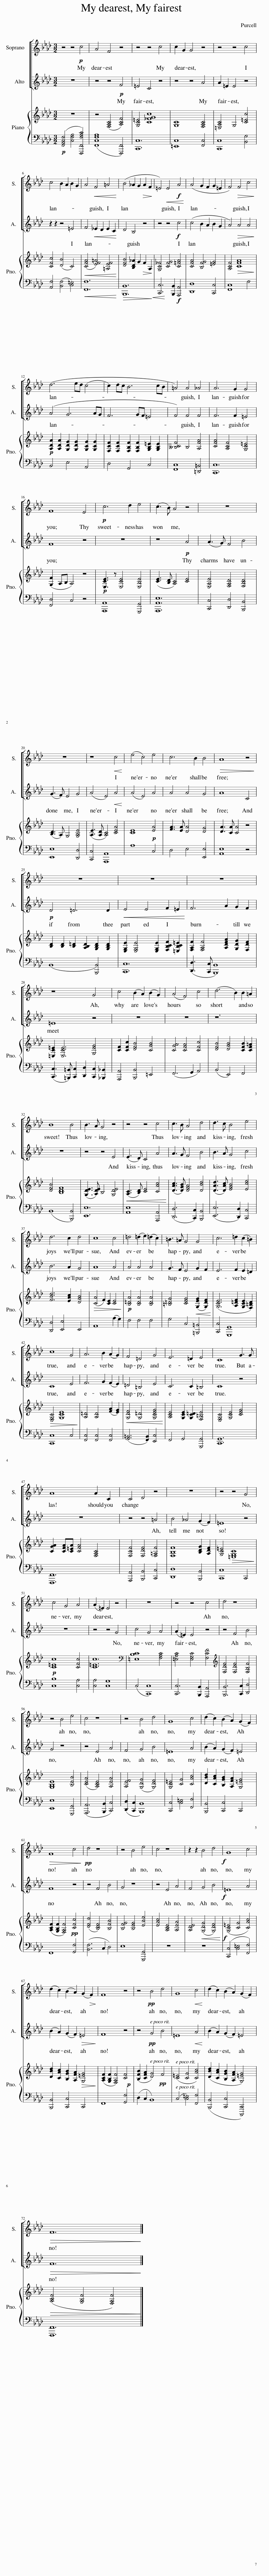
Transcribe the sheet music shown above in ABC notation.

X:1
%%score [ 1 2 ] { 3 | 4 }
L:1/8
M:3/2
I:linebreak $
K:Ab
V:1 treble
V:2 treble
V:3 treble
V:4 bass
V:1
 z4 z4!p! c4 | A4 F4 z4 | z4 z4 c4 | c2 G2 G4 z4 | z4 z4 c4 |$ %5
 c4 B2 A2 B2 G2 | A4!<(! F4 =A4!<)! | (B4 _A2 G2!>(! A2 F2!>)! | =E4)!<(! E4!f! A4!<)! | (A4 G2 F2 G2 =E2 | %10
 F4)!>(! F4 c4!>)! |$ (d6 ed (c4 | c2) dc B6 cB | =A4) A4 _A4 | A6 G2 G4 |$ %15
[K:Ab] F8 E4 |!p! c6 d2 e4 | (c3 B) A4 z4 | z12 |$ z12 | %20
 z8!<(! c4!<)! | (e4 c4) e4 | c6 B2 B4 |!>(! A8 z4!>)! |$ z12 | %25
 z12 | z12 |$ z8 G4 | c4 (B2 A2) (B2 G2) | (A4 F4) c4 | %30
 (d6 B2) B2 =A2 |$ B8 B4 | B3 A G4 z4 | z4 z4 c4 | c3 B A4 d4 | %35
 d3 c B4 e4 |$ d6 c2 d4 | c8 c4 | =d4 (=d2 e2) (=d2 c2) | =B3 =A G4 G4 | %40
 c6 =d2 (c2 =B2) |$ c8 G4 | A6 B2 (A2 G2) | F4 =D4 G4 | E6 =D2 E4 | %45
 C8 G3 G |$ A8 A2 C2 | C4 D4 z4 | z12 | z4 z4 G4 |$ %50
 c4 G4 A4 | (A2 =E2) E4 z4 | z12 | z4 z4 c4 | d4 z8 |$ %55
 z4 B4 e4 | c4 z8 | z4 B4 d4 | G8 c4 | (d2 c2) (B2 A2) (G2 F2) |$ %60
!>(! F8 c4!>)! |!pp! d4 z8 | z4 B4 e4 | c4 z8 | z2 z2 B4 d4 | %65
!f! G8 c4 |$ (d2 c2) (B2 A2) (G2!>(! F2)!>)! | F8 z4 | z4!pp! B4 d4 | G8!<(! c4!<)! | %70
 (d2 c2) (B2 A2) (G2 F2) |$!>(! F12!>)! |] %72
V:2
 z12 | z4 z4!p! F4 | =E4 C4 z4 | z4 z4 A4 | A2 =E2 E4 z4 |$ %5
 z2 z2 z4 =E4 | F4!<(! _E2 D2 E2 C2!<)! | D4 B,4 z4 | z4 z4!f! c4 | (c4 B2 A2 B2 G2 | %10
 A4)!>(! A4 A4!>)! |$ (A4 G6 AG | F6 GF =E4 | F4) F4 F4 | F6 F2 =E4 |$ %15
[K:Ab] F8 z4 | z12 | z8!p! A4 | (A3 G) F4 B4 |$ (G3 F) E4 G4 | %20
 (A4 E4)!<(! A4!<)! | (A4 E4) A4 | A4 A4 G4 | A8 C4 |$!p! D4 =D6 D2 | %25
!<(! E4 E4 F2 =E2!<)! | F6 A2 G2 F2 |$ =E8 z4 | z12 | z12 | %30
 z12 |$ z12 | z4 z4 E4 | (E3 D) C4 A4 | A3 G F4 B4 | %35
 B3 A G4 c4 |$ B6 A2 G4 | A8 A4 | A4 A4 A4 | G3 F E4 G2 F2 | %40
 E6 F2 E2 =D2 |$ C8 E4 | F6 G2 (F2 E2) | =D4 =B,4 E4 | C6 C2 =B,4 | %45
 C8 z4 |$ z12 | z4 z4 =A4 | B4 _A4 (G2 F2) | =E8 z4 |$ %50
 z12 | z4 z4 G4 | c4 G4 A4 | (A2 =E2) E4 z4 | z4 F4 B4 |$ %55
 G4 z8 | z4 E4 A4 | F4 G4 B4 | =E8 A4 | (B2 A2) (G2 F2) =E4 |$ %60
 F8 z4 | z4 F4 B4 | G4 z8 | z4 E4 A4 | F4 G4 B4 | %65
!f! =E8 A4 |$ (B2 A2) (G2 F2)!>(! =E4!>)! | F8 z4 | z4!pp! G4 B4 | =E8!<(! A4!<)! | %70
 (B2 A2) (G2 F2) =E4 |$!>(! F12!>)! |] %72
V:3
 z12 | z4 ([F,A,C]4 [A,CF]4) | [G,C=E]4 [C_FGc]8 | [G,C]8 [F,A,C]4 | [=E,A,C]4 G,4 [C=Ec]4 |$ %5
 [CFc]4 ([DB]4 C4) |!<(! ([CFA]4 [EF=A]4) [=A,EF]4!<)! | [DFB]4 [B,D_A]2 G2!>(! F2 A,2!>)! | [G,C_F]4 [CFG]4 [C=FA]4 | [CFA]4 [B,FG]4 [=EG]4 | %10
 [A,CF]4!>(! [CFA]8!>)! |$!p! [A,DA]2 [A,DA]2 [G,DG]2 [G,DG]2 [G,CG]2 [G,CG]2 | [F,CF]2 [F,CF]2 [F,B,F]2 [F,B,F]2 [G,B,=E]2 [G,B,E]2 | [__B,CF]4 B,4 [A,FA]4 | [CFA]4 [A,CF]4 [G,C=E]4 |$ %15
[K:Ab] ([G,F]2 A,B, A,4) z4 |!p! [E,CE]3 z [E,CE]4 [E,B,E]4 | ([CE]3 [B,D] [A,C]4) [CE]4 | [E,A,E]4 [F,A,D]4 [F,B,D]4 |$ ([B,D]3 A,) G,4 [G,B,E]4 | %20
 ([A,E]3 [A,D] [A,C]4) [CEA]4 | [CE]8!p! [EA]4 | [FA]3 [EA] [DA]4 [DG]4 | [DA]3 [CA] [CA]4 z4 |$ [B,D]2 [B,D]2 [B,=D]2 [A,B,D]2 [G,B,D]2 [G,B,D]2 | %25
 [E,G,E]2 [E,G,E]4 [E,G,E]2 [F,B,CF]2 [=E,B,C=E]2 | [F,A,F]2 [F,A,F]4 [A,DFA]2 [G,DG]2 [F,DF]2 |$ [=E,C=E]2 [E,CE]6 [G,EG]4 | [CF]2 [CFc]2 [DFB]4 [CGB]4 | [CGA]4 [CFA]4 [CFc]4 | %30
 [DFB]4 [DGB]4 [CFB]2 [CF=A]2 |$ [DFB]4 [B,DF]8 | ([G,DE]3 [A,DE]) B,4 [G,DE]4 |!<(! ([A,C]3 [B,D]) [CE]4 [CAc]4!<)! | ([DAc]3 [DGB]) [DFA]4 [DBd]4 | %35
 ([DAd]3 [DAc]) [EGB]4 [Ece]4 |$ [FBd]6 [EAc]2 [DGB]4 |!>(! ([CA]4 F2) [CE]2 [CE]4!>)! |!p! [B,=DA]4 [B,DA]4 [B,DA]4 | [=B,=DG]4 [CEG]4!<(! ([G,EG]2 [G,DF]2)!<)! | %40
 ([G,CE]6 [A,=DF]2 [G,CE]2 [F,=B,D]2) |$!>(! [E,G,C]4 [G,CE]8!>)! | [A,=D]4 [A,D]4 ([FA]2 [EG]2) |!<(! [G,DF]4 [G,=D]4 [G,CEG]4!<)! | [A,CE]4 [G,CE]2 [G,C=D]2 [F,=B,E]4 | %45
 [E,G,C]4 [G,CE]4 [CEG]4 |$ [CGA]2 [CFA][C=EA] [CFA]4 [F,A,C]4 | [F,CF]4 [F,DF]4 [F,=A,F]4 | [F,B,F]8 [B,DG]2 [A,DF]2 | [G,C=E]4!>(! [=E,G,C]8!>)! |$ %50
!p! [C=Ec]8 [CFc]4 | [C=Ec]12 |[K:bass] [=E,B,C]8 [F,A,C]4 | [=E,A,C]4 [E,G,C]4 [F,CF]4 |[K:treble] [F,DF]4 [F,DF]4 [F,B,F]4 |$ %55
 [G,B,E]8 [B,EB]4 | ([CEA]4 [A,CE]4) [A,EA]4 | [A,EF]4 ([G,DG]4 [G,DF]4) | [G,C=E]4 [CG]4 [CAc]4 | [DBd]2 [CAc]2 [B,GB]2 [A,FA]2 [G,=EG]4 |$ %60
 ([A,CF]2 [G,B,F]2 [F,A,F]4)!pp! [CFc]4 | ([DFd]4 [B,DF]4) [B,FB]4 | [B,FG]4 [B,EG]4 [EBe]4 | [EAc]4 [A,CE]4 [A,EA]4 | [A,DE]4!<(! ([G,DG]4 [G,DF]4)!<)! | %65
!f! ([G,C=E]4 [CG]4 [CAc]4) |$ [DBd]2 [CAc]2 [B,GB]2 [A,FA]2!>(! [G,=EG]4!>)! | ([A,CF]2 [G,B,F]2 [F,A,F]4)!p! [CF]4 | ([B,FB]2 [CFA]2 [DG]4)!pp! F4 | ([C=E]4 [CG]4 [CAc]4) | %70
 ([DBd]2 [CAc]2 [B,GB]2 [A,FA]2 [G,=EG]4) |$!>(! ([A,CF]4 [G,B,F]4 [F,A,F]4)!>)! |] %72
V:4
!p! ([F,,A,,C,F,]4 [C,F,A,]4 [F,,,F,,F,A,C]4) | ([F,,C,F,A,]8 [F,,,F,,]4) | [C,,C,]12 | [=E,,C,]8 [F,,C,]4 | [C,,C,]8 [B,,G,]4 |$ %5
 [A,,F,]4 ([B,,F,]4 [C,=E,]4) |!<(! [F,,F,]12!<)! |!>(! [B,,,B,,]12!>)! | [C,,C,]6!<(! [B,,,B,,]2!f! [A,,,A,,]4!<)! | [D,,D,]8 [C,,C,]4 | %10
 [F,,C,]8 F,4 |$ B,,4 E,4 A,,4 | D,4 G,,4 C,4 | [F,,C,]8 [=D,,=B,,]4 | [C,,C,]12 |$ %15
[K:Ab] [F,,D,]4 C,4 z4 | [A,,,A,,]8 [G,,,G,,]4 | [A,,,A,,E,]12 | [C,,C,]4 [D,,D,]4 [B,,,B,,]4 |$ [E,,E,]8 [D,,D,]4 | %20
 [C,,C,]4 [A,,,A,,]8 | A,8 C,4 | D,4 E,4 [E,,E,]4 | [A,,E,]8 z4 |$ (B,,8 [B,,,B,,]4) | %25
 [C,,C,]12 | ([D,,D,]3 [C,,C,] [B,,,B,,]8) |$ ([C,,C,]3 [=B,,,=B,,]) [C,,C,]2 [D,,D,]2 [C,,C,]2 [_B,,,_B,,]2 | [A,,,A,,]4 [B,,,B,,]4 =E,,4 | (F,,6 G,,2) A,,4 | %30
 (B,,4 E,,4) F,,4 |$ (B,,8 [B,,,B,,]4) | [E,,E,]12 | [A,,E,]8 [A,,,A,,]4 | ([D,,D,]6 [C,,C,]2) [B,,,B,,]4 | %35
 ([E,,E,]6 [D,,D,]2) [C,,C,]4 |$ [D,,D,]4 [E,,E,]4 E,,4 | A,,8 (A,2 G,2) | F,4 F,4 F,4 | G,4 C,4 [=B,,,=B,,]4 | %40
 [C,,C,]4 [G,,,G,,]8 |$ [C,,C,]8 C,4 | [F,,C,]4 [F,,C,]4 [F,,C,]4 | ([G,,=B,,]6 [F,,B,,]2) [E,,C,]4 | F,,4 G,,4 [G,,,G,,]4 | %45
 [C,,G,,]12 |$ [F,,,F,,]12 | [A,,,A,,]4 [B,,,B,,]4 [C,,C,]4 | [D,,D,]8 [B,,,B,,]4 | [C,,C,]8 C,,4 |$ %50
 [C,B,]8 [C,A,]4 | [C,A,]4 [C,G,]8 | (C,4 [C,,C,]8) | [C,,C,]6 [B,,,B,,]2 [A,,,A,,]4 | [B,,,B,,]6 [C,,C,]2 [D,,D,]4 |$ %55
 [E,,E,]8 [G,,,G,,]4 | ([A,,,A,,]6 [B,,,B,,]2 [C,,C,]4) | ([D,,D,]2 [C,,C,]2 [B,,,B,,]8) | [C,,C,]4 [C,=E,]4 [F,,F,]4 | [B,,,B,,]4 [C,,C,]4 C,,4 |$ %60
 F,,8 [G,,F,]4 | ([B,,F,]6 C,2 D,4) | E,8 [G,,,G,,]4 | z12 | z12 | %65
 ([C,,C,]4 [C,=E,]4 [F,,F,]4) |$ [B,,,B,,]4 [C,,C,]4 C,,4 | F,,8 [G,,F,]4 | (D,2 C,2 B,,8) | (C,4 [C,=E,]4) [F,,F,]4 | %70
 ([B,,,B,,]4 [C,,C,]4 [C,,,C,,]4) |$ [F,,,F,,]12 |] %72
